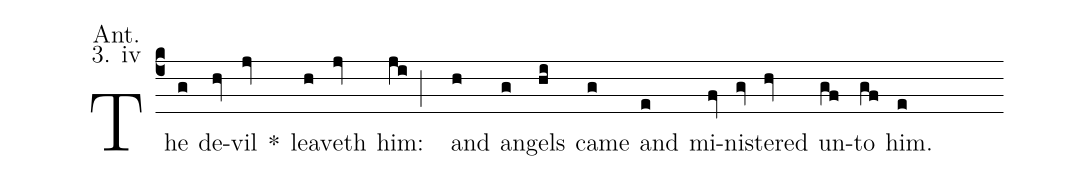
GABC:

annotation: Ant.;
annotation: 3. iv;;
%%
(c4) The(g) de(hv)vil(jv) <sp>*</sp>() leav(h)eth(jv) him:(ji;) and(h) an(g)gels(hi) came(g) and(e) mi(fv)ni(gv)stered(hv) un(gf)to(gf) him.(e)
